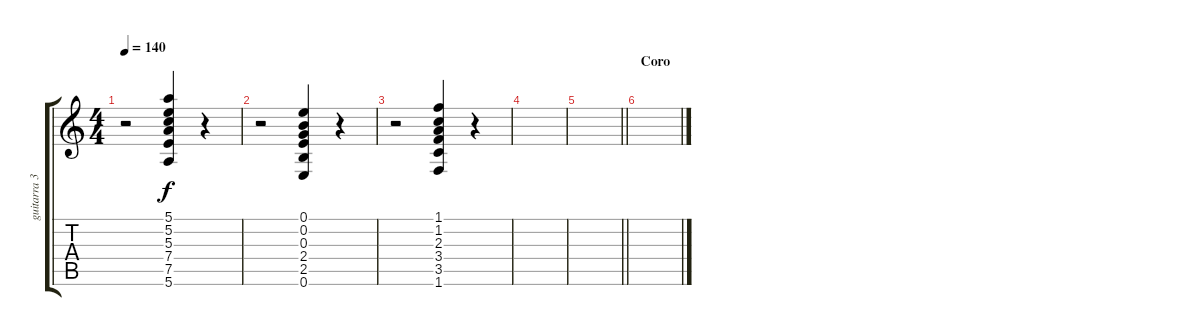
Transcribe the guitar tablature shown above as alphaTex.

\track ("guitarra 3  Acustica " "guitarra 3") {instrument acousticguitarsteel}
\staff {score tabs}
\tuning (E4 B3 G3 D3 A2 E2) {hide}
\ts (4 4)
\tempo 140
\clef g2
\ks c
r.2{dy f} (5.1 5.2 5.3 7.4 7.5 5.6).4 r.4 |
r.2 (0.1 0.2 0.3 2.4 2.5 0.6).4 r.4 |
r.2 (1.1 1.2 2.3 3.4 3.5 1.6).4 r.4 |
|
\barLineRight lightlight
|
\section ("" "Coro")
